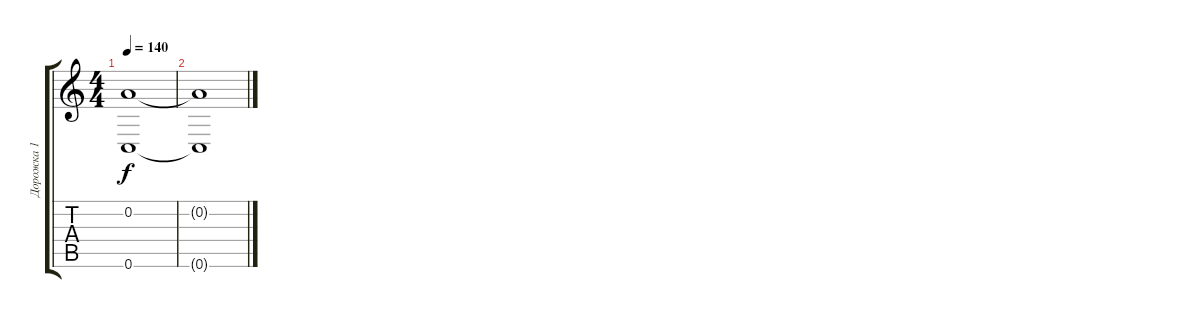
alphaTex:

\track ("Дорожка 1" "Дорожка 1") {instrument acousticguitarsteel}
\staff {score tabs}
\tuning (D4 A3 F3 C3 G2 C2) {hide}
\ts (4 4)
\tempo 140
\clef g2
\ks c
(0.2{t} 0.6{t}).1{dy f} |
(0.2{t} 0.6{t}).1
